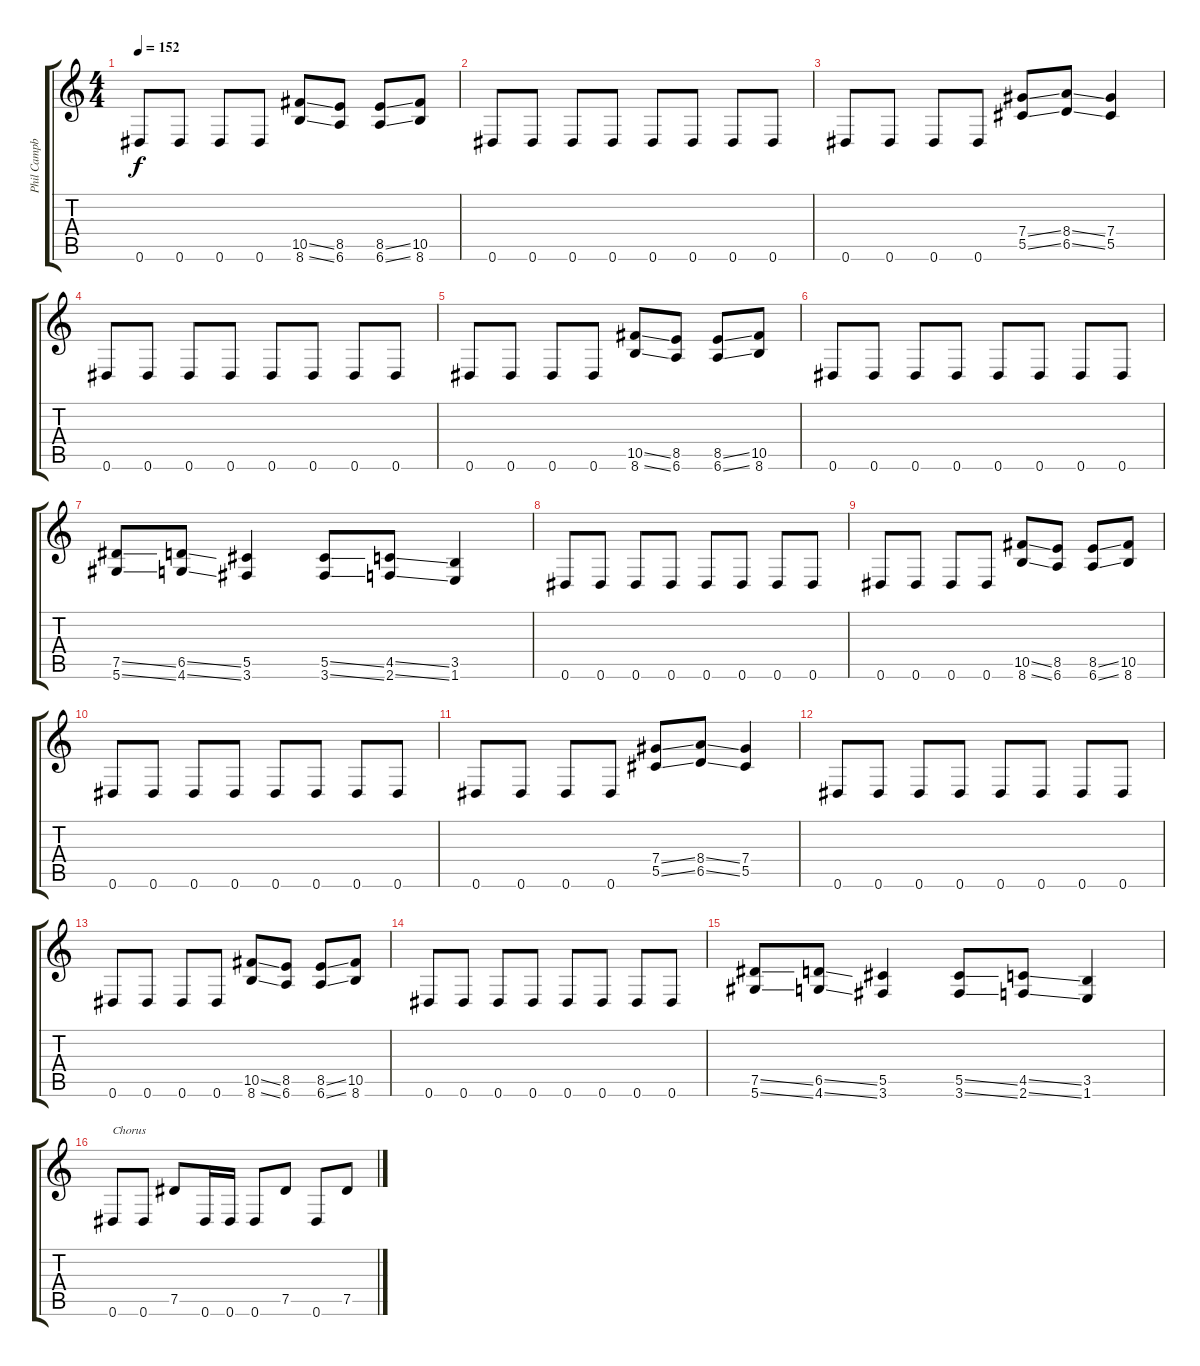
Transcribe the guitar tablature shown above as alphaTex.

\track ("Phil Campbell" "Phil Campb") {instrument distortionguitar}
\staff {score tabs}
\tuning (Eb4 Bb3 Gb3 Db3 Ab2 Eb2) {hide}
\ts (4 4)
\tempo 152
\clef g2
\ks c
0.6.8{dy f} 0.6.8 0.6.8 0.6.8 (10.5{ss} 8.6{ss}).8 (8.5 6.6).8 (8.5{ss} 6.6{ss}).8 (10.5 8.6).8 |
0.6.8 0.6.8 0.6.8 0.6.8 0.6.8 0.6.8 0.6.8 0.6.8 |
0.6.8 0.6.8 0.6.8 0.6.8 (7.4{ss} 5.5{ss}).8 (8.4{ss} 6.5{ss}).8 (7.4 5.5).4 |
0.6.8 0.6.8 0.6.8 0.6.8 0.6.8 0.6.8 0.6.8 0.6.8 |
0.6.8 0.6.8 0.6.8 0.6.8 (10.5{ss} 8.6{ss}).8 (8.5 6.6).8 (8.5{ss} 6.6{ss}).8 (10.5 8.6).8 |
0.6.8 0.6.8 0.6.8 0.6.8 0.6.8 0.6.8 0.6.8 0.6.8 |
(7.5{ss} 5.6{ss}).8 (6.5{ss} 4.6{ss}).8 (5.5 3.6).4 (5.5{ss} 3.6{ss}).8 (4.5{ss} 2.6{ss}).8 (3.5 1.6).4 |
0.6.8 0.6.8 0.6.8 0.6.8 0.6.8 0.6.8 0.6.8 0.6.8 |
0.6.8 0.6.8 0.6.8 0.6.8 (10.5{ss} 8.6{ss}).8 (8.5 6.6).8 (8.5{ss} 6.6{ss}).8 (10.5 8.6).8 |
0.6.8 0.6.8 0.6.8 0.6.8 0.6.8 0.6.8 0.6.8 0.6.8 |
0.6.8 0.6.8 0.6.8 0.6.8 (7.4{ss} 5.5{ss}).8 (8.4{ss} 6.5{ss}).8 (7.4 5.5).4 |
0.6.8 0.6.8 0.6.8 0.6.8 0.6.8 0.6.8 0.6.8 0.6.8 |
0.6.8 0.6.8 0.6.8 0.6.8 (10.5{ss} 8.6{ss}).8 (8.5 6.6).8 (8.5{ss} 6.6{ss}).8 (10.5 8.6).8 |
0.6.8 0.6.8 0.6.8 0.6.8 0.6.8 0.6.8 0.6.8 0.6.8 |
(7.5{ss} 5.6{ss}).8 (6.5{ss} 4.6{ss}).8 (5.5 3.6).4 (5.5{ss} 3.6{ss}).8 (4.5{ss} 2.6{ss}).8 (3.5 1.6).4 |
0.6.8{txt "Chorus"} 0.6.8 7.5.8 0.6.16 0.6.16 0.6.8 7.5.8 0.6.8 7.5.8
